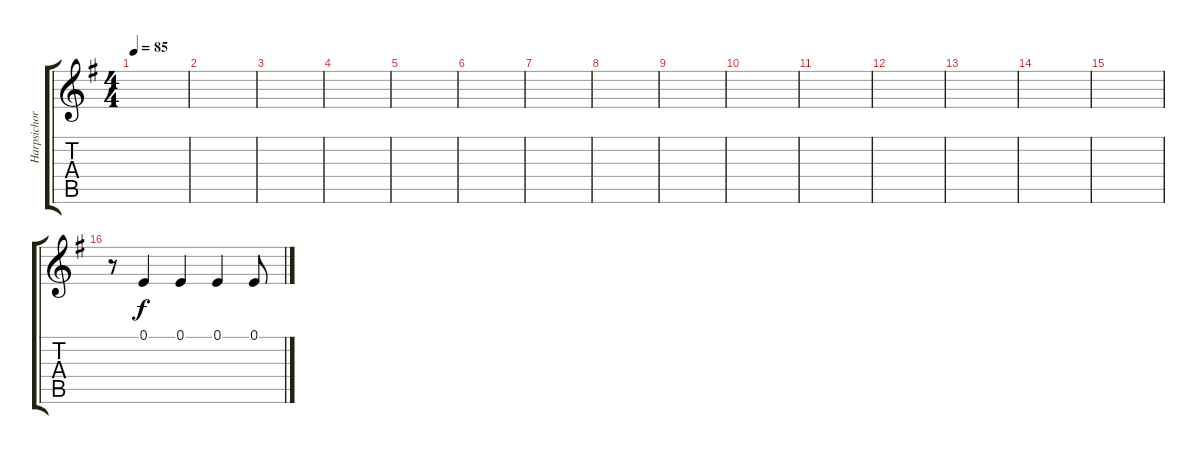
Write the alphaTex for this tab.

\track ("Harpsichord" "Harpsichor") {instrument harpsichord}
\staff {score tabs}
\tuning (E4 B3 G3 D3 A2 E2) {hide}
\ts (4 4)
\tempo 85
\clef g2
\ks g
|
|
|
|
|
|
|
|
|
|
|
|
|
|
|
r.8 0.1.4 0.1.4 0.1.4 0.1.8
